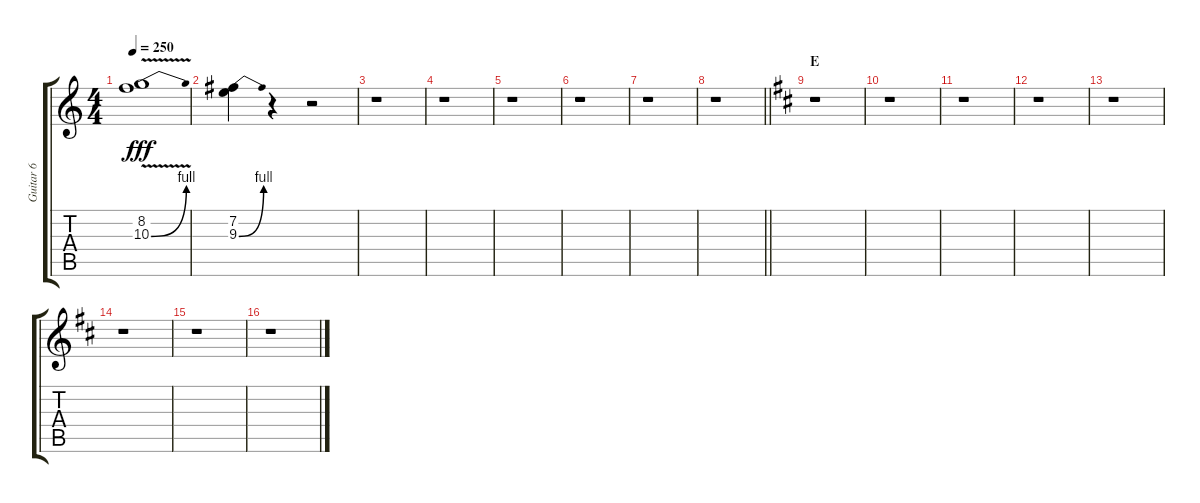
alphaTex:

\track ("Guitar 6" "Guitar 6") {instrument electricguitarclean}
\staff {score tabs}
\tuning (E4 B3 G3 D3 A2 E2) {hide}
\ts (4 4)
\tempo 250
\clef g2
\ks c
(8.2 10.3{be (bend 0 0 60 4) v}).1{dy fff} |
(7.2 9.3{be (bend 0 0 60 4)}).4 r.4 r.2 |
r.1 |
r.1 |
r.1 |
r.1 |
r.1 |
\barLineRight lightlight
r.1 |
\section ("" "E")
\ks d
r.1 |
r.1 |
r.1 |
r.1 |
r.1 |
r.1 |
r.1 |
r.1
